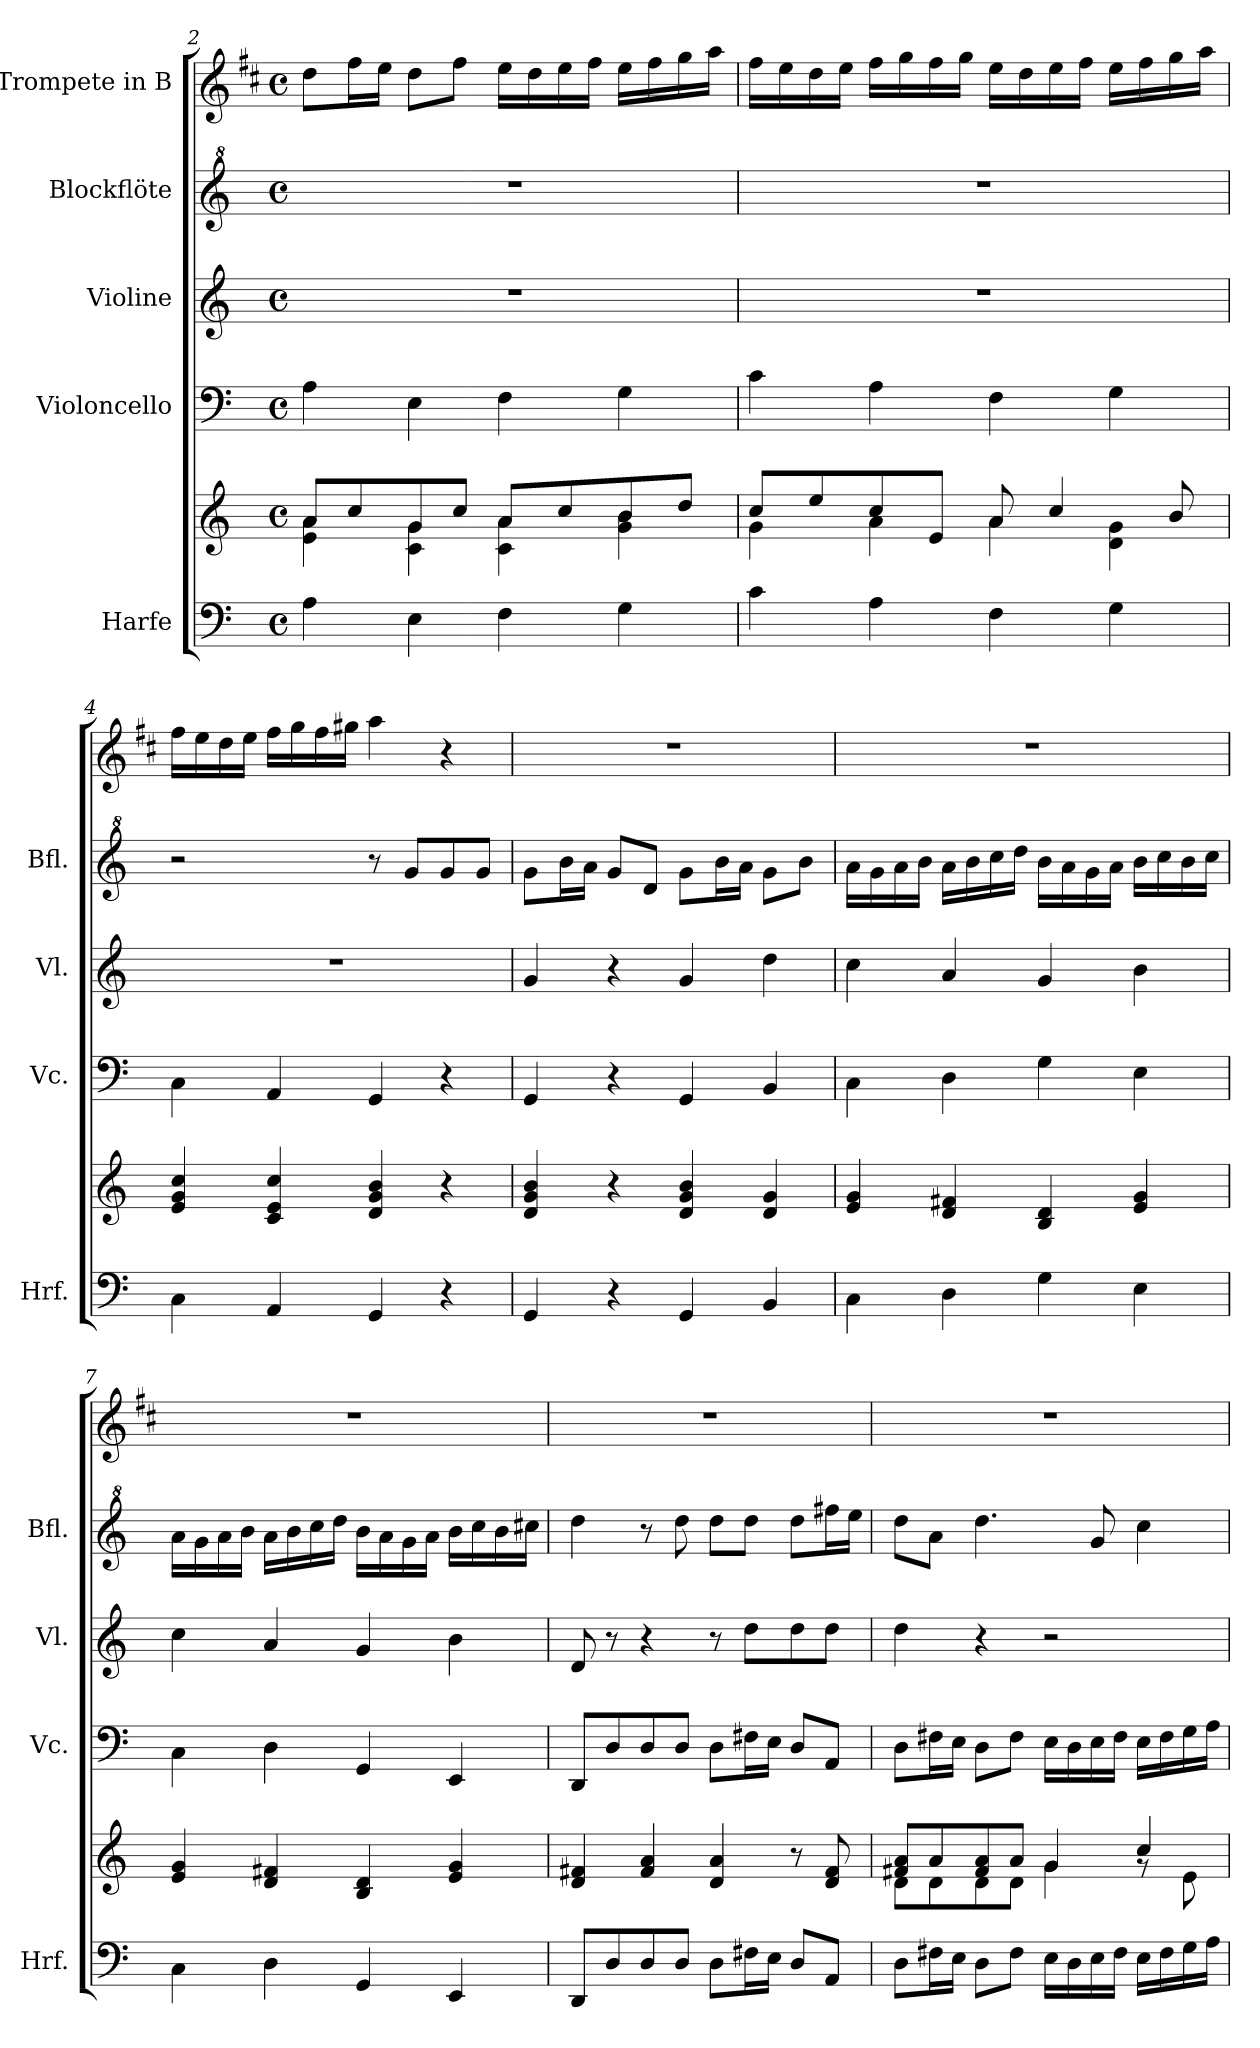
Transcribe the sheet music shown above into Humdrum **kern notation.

**kern	**kern	**kern	**kern	**kern	**kern
*part5	*part5	*part4	*part3	*part2	*part1
*staff6	*staff5	*staff4	*staff3	*staff2	*staff1
*I"Harfe	*	*I"Violoncello	*I"Violine	*I"Blockflöte	*I"Trompete in B
*I'Hrf.	*	*I'Vc.	*I'Vl.	*I'Bfl.	*
*clefF4	*clefG2	*clefF4	*clefG2	*clefG^2	*clefG2
*	*	*	*	*	*ITrd1c2
*k[]	*k[]	*k[]	*k[]	*k[]	*k[]
*M4/4	*M4/4	*M4/4	*M4/4	*M4/4	*M4/4
*met(c)	*met(c)	*met(c)	*met(c)	*met(c)	*met(c)
=2	=2	=2	=2	=2	=2
*	*^	*	*	*	*
4A\	8a/L	4e\ 4a\	4A\	1r	1r	8cc\L
.	8cc/	.	.	.	.	16ee\L
.	.	.	.	.	.	16dd\JJ
4E\	8g/	4c\ 4g\	4E\	.	.	8cc\L
.	8cc/J	.	.	.	.	8ee\J
4F\	8a/L	4c\ 4a\	4F\	.	.	16dd\LL
.	.	.	.	.	.	16cc\
.	8cc/	.	.	.	.	16dd\
.	.	.	.	.	.	16ee\JJ
4G\	8b/	4g\ 4b\	4G\	.	.	16dd\LL
.	.	.	.	.	.	16ee\
.	8dd/J	.	.	.	.	16ff\
.	.	.	.	.	.	16gg\JJ
=3	=3	=3	=3	=3	=3	=3
4c\	8cc/L	4g\	4c\	1r	1r	16ee\LL
.	.	.	.	.	.	16dd\
.	8ee/	.	.	.	.	16cc\
.	.	.	.	.	.	16dd\JJ
4A\	8cc/	4a\	4A\	.	.	16ee\LL
.	.	.	.	.	.	16ff\
.	8e/J	.	.	.	.	16ee\
.	.	.	.	.	.	16ff\JJ
4F\	8a/	4a\	4F\	.	.	16dd\LL
.	.	.	.	.	.	16cc\
.	4cc/	.	.	.	.	16dd\
.	.	.	.	.	.	16ee\JJ
4G\	.	4d\ 4g\	4G\	.	.	16dd\LL
.	.	.	.	.	.	16ee\
.	8b/	.	.	.	.	16ff\
.	.	.	.	.	.	16gg\JJ
*	*v	*v	*	*	*	*
!!LO:LB:g=z
=4	=4	=4	=4	=4	=4
4C\	4e/ 4g/ 4cc/	4C\	1r	2r	16ee\LL
.	.	.	.	.	16dd\
.	.	.	.	.	16cc\
.	.	.	.	.	16dd\JJ
4AA/	4c/ 4e/ 4cc/	4AA/	.	.	16ee\LL
.	.	.	.	.	16ff\
.	.	.	.	.	16ee\
.	.	.	.	.	16ff#X\JJ
4GG/	4d/ 4g/ 4b/	4GG/	.	8r	4gg\
.	.	.	.	8gg/L	.
4r	4r	4r	.	8gg/	4r
.	.	.	.	8gg/J	.
=5	=5	=5	=5	=5	=5
4GG/	4d/ 4g/ 4b/	4GG/	4g/	8gg\L	1r
.	.	.	.	16bb\L	.
.	.	.	.	16aa\JJ	.
4r	4r	4r	4r	8gg/L	.
.	.	.	.	8dd/J	.
4GG/	4d/ 4g/ 4b/	4GG/	4g/	8gg\L	.
.	.	.	.	16bb\L	.
.	.	.	.	16aa\JJ	.
4BB/	4d/ 4g/	4BB/	4dd\	8gg\L	.
.	.	.	.	8bb\J	.
=6	=6	=6	=6	=6	=6
4C\	4e/ 4g/	4C\	4cc\	16aa\LL	1r
.	.	.	.	16gg\	.
.	.	.	.	16aa\	.
.	.	.	.	16bb\JJ	.
4D\	4d/ 4f#X/	4D\	4a/	16aa\LL	.
.	.	.	.	16bb\	.
.	.	.	.	16ccc\	.
.	.	.	.	16ddd\JJ	.
4G\	4B/ 4d/	4G\	4g/	16bb\LL	.
.	.	.	.	16aa\	.
.	.	.	.	16gg\	.
.	.	.	.	16aa\JJ	.
4E\	4e/ 4g/	4E\	4b\	16bb\LL	.
.	.	.	.	16ccc\	.
.	.	.	.	16bb\	.
.	.	.	.	16ccc\JJ	.
=7	=7	=7	=7	=7	=7
4C\	4e/ 4g/	4C\	4cc\	16aa\LL	1r
.	.	.	.	16gg\	.
.	.	.	.	16aa\	.
.	.	.	.	16bb\JJ	.
4D\	4d/ 4f#X/	4D\	4a/	16aa\LL	.
.	.	.	.	16bb\	.
.	.	.	.	16ccc\	.
.	.	.	.	16ddd\JJ	.
4GG/	4B/ 4d/	4GG/	4g/	16bb\LL	.
.	.	.	.	16aa\	.
.	.	.	.	16gg\	.
.	.	.	.	16aa\JJ	.
4EE/	4e/ 4g/	4EE/	4b\	16bb\LL	.
.	.	.	.	16ccc\	.
.	.	.	.	16bb\	.
.	.	.	.	16ccc#X\JJ	.
!!LO:LB:g=z
=8	=8	=8	=8	=8	=8
8DD/L	4d/ 4f#X/	8DD/L	8d/	4ddd\	1r
8D/	.	8D/	8r	.	.
8D/	4f#/ 4a/	8D/	4r	8r	.
8D/J	.	8D/J	.	8ddd\	.
8D\L	4d/ 4a/	8D\L	8r	8ddd\L	.
16F#X\L	.	16F#X\L	8dd\L	8ddd\J	.
16E\JJ	.	16E\JJ	.	.	.
8D/L	8r	8D/L	8dd\	8ddd\L	.
8AA/J	8d/ 8f#/	8AA/J	8dd\J	16fff#X\L	.
.	.	.	.	16eee\JJ	.
=9	=9	=9	=9	=9	=9
*	*^	*	*	*	*
8D\L	8f#X/ 8a/L	8d\L	8D\L	4dd\	8ddd\L	1r
16F#X\L	8a/	8d\	16F#X\L	.	8aa\J	.
16E\JJ	.	.	16E\JJ	.	.	.
8D\L	8f#/ 8a/	8d\	8D\L	4r	4.ddd\	.
8F#\J	8a/J	8d\J	8F#\J	.	.	.
16E\LL	4g/	4g\	16E\LL	2r	.	.
16D\	.	.	16D\	.	.	.
16E\	.	.	16E\	.	8gg/	.
16F#\JJ	.	.	16F#\JJ	.	.	.
16E\LL	4cc/	8rg	16E\LL	.	4ccc\	.
16F#\	.	.	16F#\	.	.	.
16G\	.	8e\	16G\	.	.	.
16A\JJ	.	.	16A\JJ	.	.	.
*	*v	*v	*	*	*	*
=	=	=	=	=	=
*-	*-	*-	*-	*-	*-
